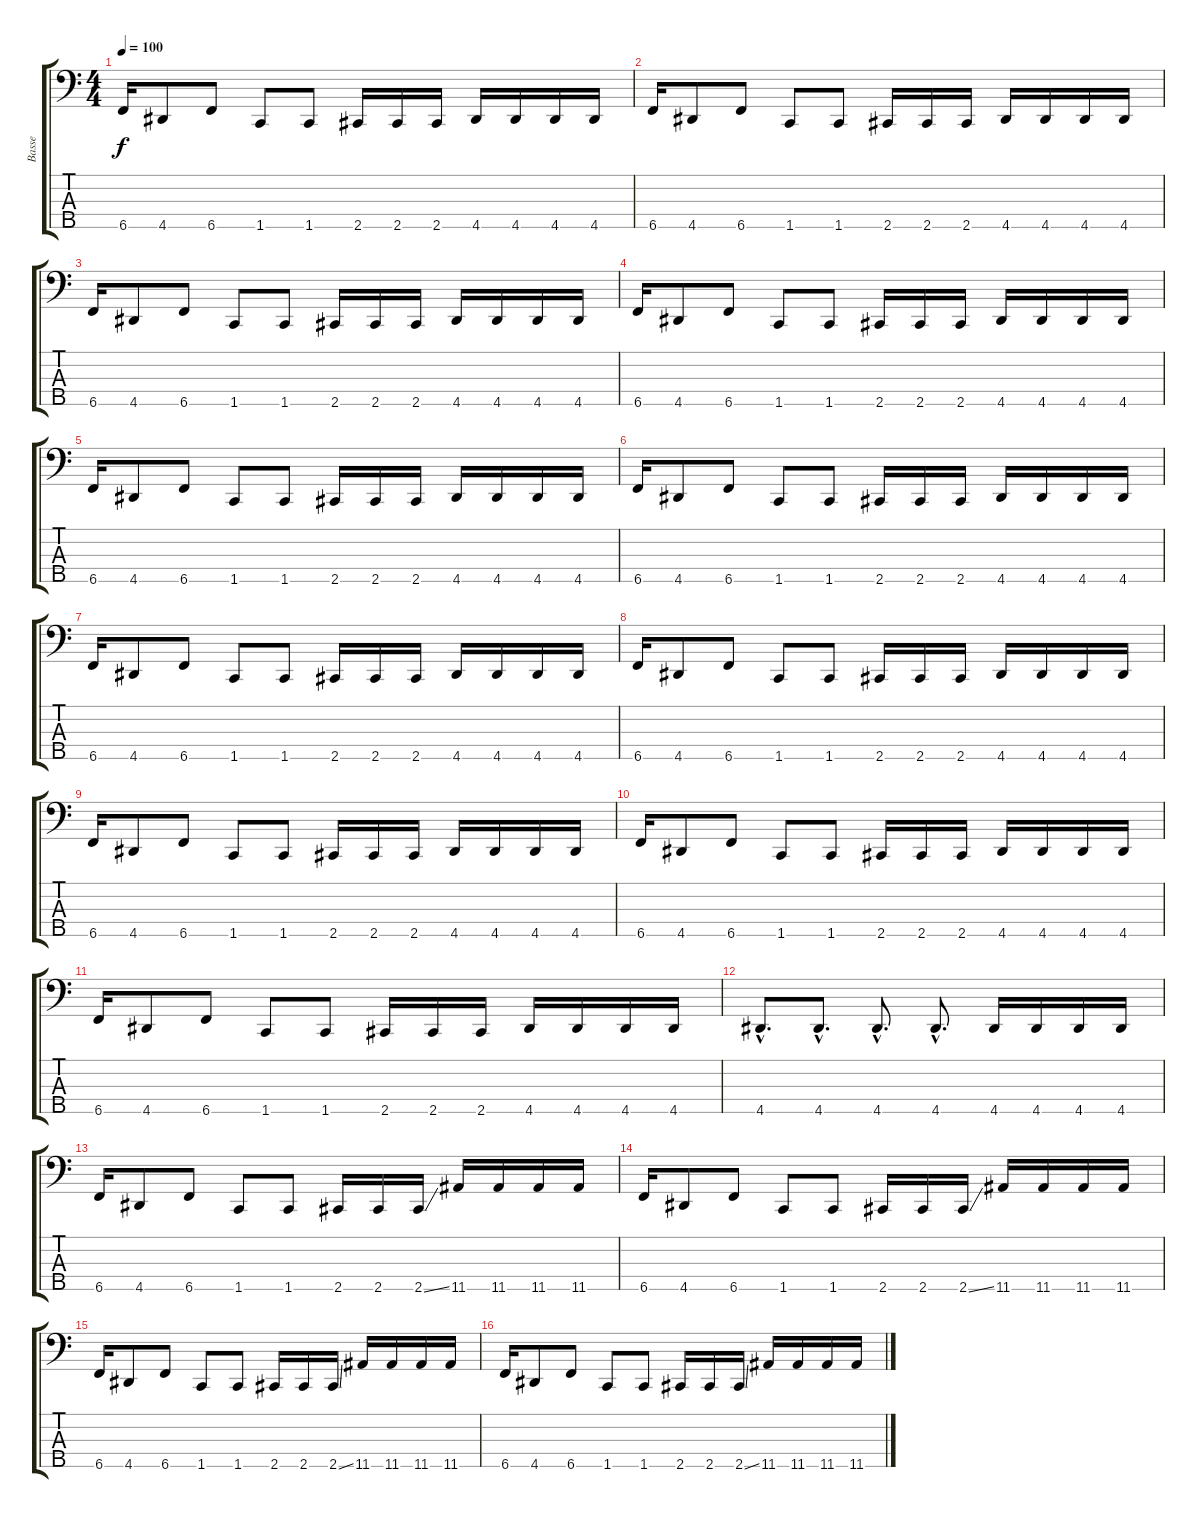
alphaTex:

\track ("Basse" "Basse") {instrument electricbassfinger}
\staff {score tabs}
\tuning (G2 D2 A1 E1 B0) {hide}
\ts (4 4)
\tempo 100
\clef f4
\ks c
6.5.16{dy f} 4.5.8 6.5.8 1.5.8 1.5.8 2.5.16 2.5.16 2.5.16 4.5.16 4.5.16 4.5.16 4.5.16 |
6.5.16 4.5.8 6.5.8 1.5.8 1.5.8 2.5.16 2.5.16 2.5.16 4.5.16 4.5.16 4.5.16 4.5.16 |
6.5.16 4.5.8 6.5.8 1.5.8 1.5.8 2.5.16 2.5.16 2.5.16 4.5.16 4.5.16 4.5.16 4.5.16 |
6.5.16 4.5.8 6.5.8 1.5.8 1.5.8 2.5.16 2.5.16 2.5.16 4.5.16 4.5.16 4.5.16 4.5.16 |
6.5.16 4.5.8 6.5.8 1.5.8 1.5.8 2.5.16 2.5.16 2.5.16 4.5.16 4.5.16 4.5.16 4.5.16 |
6.5.16 4.5.8 6.5.8 1.5.8 1.5.8 2.5.16 2.5.16 2.5.16 4.5.16 4.5.16 4.5.16 4.5.16 |
6.5.16 4.5.8 6.5.8 1.5.8 1.5.8 2.5.16 2.5.16 2.5.16 4.5.16 4.5.16 4.5.16 4.5.16 |
6.5.16 4.5.8 6.5.8 1.5.8 1.5.8 2.5.16 2.5.16 2.5.16 4.5.16 4.5.16 4.5.16 4.5.16 |
6.5.16 4.5.8 6.5.8 1.5.8 1.5.8 2.5.16 2.5.16 2.5.16 4.5.16 4.5.16 4.5.16 4.5.16 |
6.5.16 4.5.8 6.5.8 1.5.8 1.5.8 2.5.16 2.5.16 2.5.16 4.5.16 4.5.16 4.5.16 4.5.16 |
6.5.16 4.5.8 6.5.8 1.5.8 1.5.8 2.5.16 2.5.16 2.5.16 4.5.16 4.5.16 4.5.16 4.5.16 |
4.5{hac}.8{d} 4.5{hac}.8{d} 4.5{hac}.8{d} 4.5{hac}.8{d} 4.5.16 4.5.16 4.5.16 4.5.16 |
6.5.16 4.5.8 6.5.8 1.5.8 1.5.8 2.5.16 2.5.16 2.5{ss}.16 11.5.16 11.5.16 11.5.16 11.5.16 |
6.5.16 4.5.8 6.5.8 1.5.8 1.5.8 2.5.16 2.5.16 2.5{ss}.16 11.5.16 11.5.16 11.5.16 11.5.16 |
6.5.16 4.5.8 6.5.8 1.5.8 1.5.8 2.5.16 2.5.16 2.5{ss}.16 11.5.16 11.5.16 11.5.16 11.5.16 |
6.5.16 4.5.8 6.5.8 1.5.8 1.5.8 2.5.16 2.5.16 2.5{ss}.16 11.5.16 11.5.16 11.5.16 11.5.16
